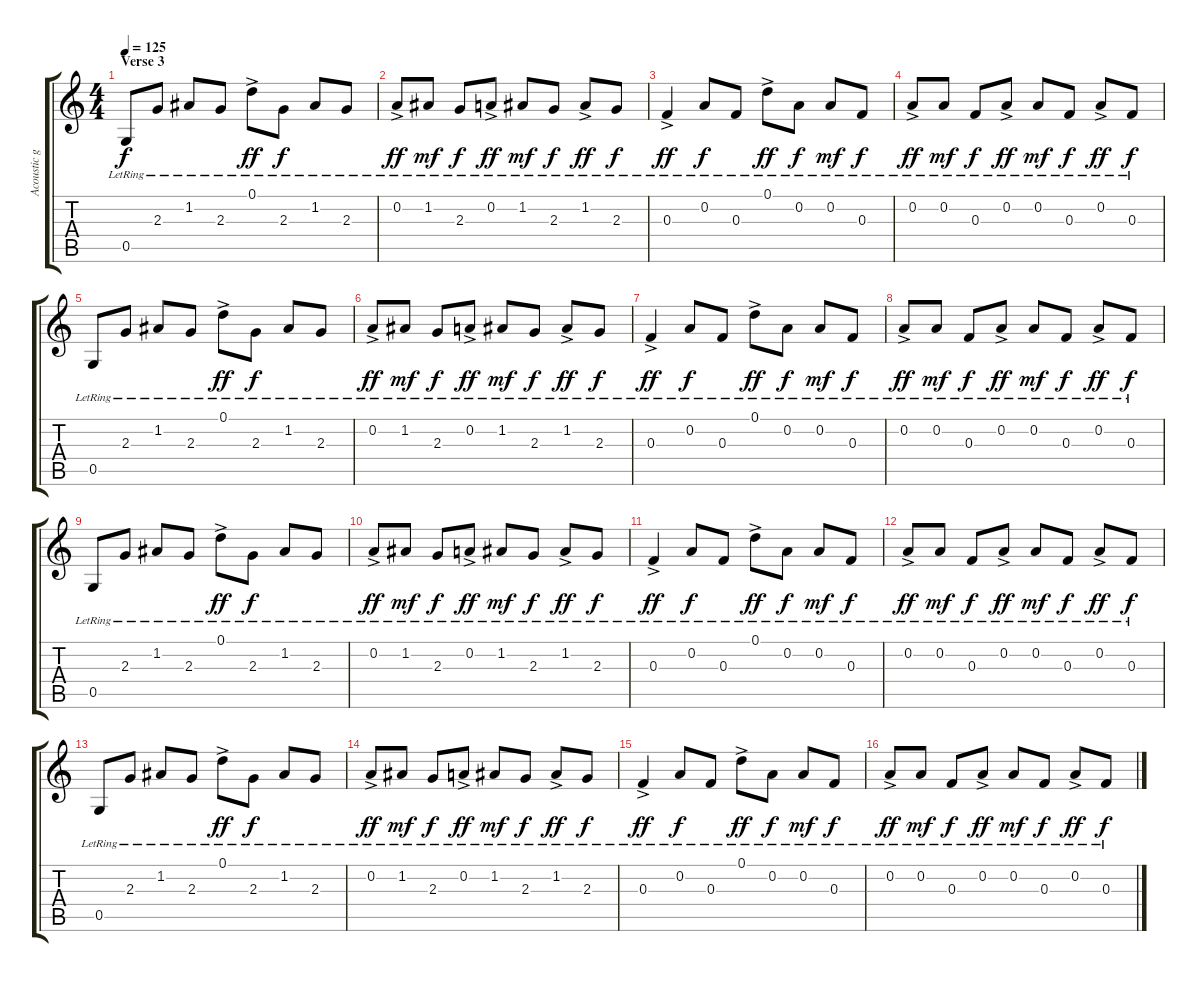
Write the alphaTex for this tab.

\track ("Acoustic guitar" "Acoustic g") {instrument acousticguitarsteel}
\staff {score tabs}
\tuning (D4 A3 F3 C3 G2 D2) {hide}
\ts (4 4)
\section ("" "Verse 3")
\tempo 125
\clef g2
\ks c
0.5{lr}.8{dy f} 2.3{lr}.8 1.2{lr}.8 2.3{lr}.8 0.1{ac lr}.8{dy ff} 2.3{lr}.8{dy f} 1.2{lr}.8 2.3{lr}.8 |
0.2{ac lr}.8{dy ff} 1.2{lr}.8{dy mf} 2.3{lr}.8{dy f} 0.2{ac lr}.8{dy ff} 1.2{lr}.8{dy mf} 2.3{lr}.8{dy f} 1.2{ac lr}.8{dy ff} 2.3{lr}.8{dy f} |
0.3{ac lr}.4{dy ff} 0.2{lr}.8{dy f} 0.3{lr}.8 0.1{ac lr}.8{dy ff} 0.2{lr}.8{dy f} 0.2{lr}.8{dy mf} 0.3{lr}.8{dy f} |
0.2{ac lr}.8{dy ff} 0.2{lr}.8{dy mf} 0.3{lr}.8{dy f} 0.2{ac lr}.8{dy ff} 0.2{lr}.8{dy mf} 0.3{lr}.8{dy f} 0.2{ac lr}.8{dy ff} 0.3{lr}.8{dy f} |
0.5{lr}.8 2.3{lr}.8 1.2{lr}.8 2.3{lr}.8 0.1{ac lr}.8{dy ff} 2.3{lr}.8{dy f} 1.2{lr}.8 2.3{lr}.8 |
0.2{ac lr}.8{dy ff} 1.2{lr}.8{dy mf} 2.3{lr}.8{dy f} 0.2{ac lr}.8{dy ff} 1.2{lr}.8{dy mf} 2.3{lr}.8{dy f} 1.2{ac lr}.8{dy ff} 2.3{lr}.8{dy f} |
0.3{ac lr}.4{dy ff} 0.2{lr}.8{dy f} 0.3{lr}.8 0.1{ac lr}.8{dy ff} 0.2{lr}.8{dy f} 0.2{lr}.8{dy mf} 0.3{lr}.8{dy f} |
0.2{ac lr}.8{dy ff} 0.2{lr}.8{dy mf} 0.3{lr}.8{dy f} 0.2{ac lr}.8{dy ff} 0.2{lr}.8{dy mf} 0.3{lr}.8{dy f} 0.2{ac lr}.8{dy ff} 0.3{lr}.8{dy f} |
0.5{lr}.8 2.3{lr}.8 1.2{lr}.8 2.3{lr}.8 0.1{ac lr}.8{dy ff} 2.3{lr}.8{dy f} 1.2{lr}.8 2.3{lr}.8 |
0.2{ac lr}.8{dy ff} 1.2{lr}.8{dy mf} 2.3{lr}.8{dy f} 0.2{ac lr}.8{dy ff} 1.2{lr}.8{dy mf} 2.3{lr}.8{dy f} 1.2{ac lr}.8{dy ff} 2.3{lr}.8{dy f} |
0.3{ac lr}.4{dy ff} 0.2{lr}.8{dy f} 0.3{lr}.8 0.1{ac lr}.8{dy ff} 0.2{lr}.8{dy f} 0.2{lr}.8{dy mf} 0.3{lr}.8{dy f} |
0.2{ac lr}.8{dy ff} 0.2{lr}.8{dy mf} 0.3{lr}.8{dy f} 0.2{ac lr}.8{dy ff} 0.2{lr}.8{dy mf} 0.3{lr}.8{dy f} 0.2{ac lr}.8{dy ff} 0.3{lr}.8{dy f} |
0.5{lr}.8 2.3{lr}.8 1.2{lr}.8 2.3{lr}.8 0.1{ac lr}.8{dy ff} 2.3{lr}.8{dy f} 1.2{lr}.8 2.3{lr}.8 |
0.2{ac lr}.8{dy ff} 1.2{lr}.8{dy mf} 2.3{lr}.8{dy f} 0.2{ac lr}.8{dy ff} 1.2{lr}.8{dy mf} 2.3{lr}.8{dy f} 1.2{ac lr}.8{dy ff} 2.3{lr}.8{dy f} |
0.3{ac lr}.4{dy ff} 0.2{lr}.8{dy f} 0.3{lr}.8 0.1{ac lr}.8{dy ff} 0.2{lr}.8{dy f} 0.2{lr}.8{dy mf} 0.3{lr}.8{dy f} |
0.2{ac lr}.8{dy ff} 0.2{lr}.8{dy mf} 0.3{lr}.8{dy f} 0.2{ac lr}.8{dy ff} 0.2{lr}.8{dy mf} 0.3{lr}.8{dy f} 0.2{ac lr}.8{dy ff} 0.3{lr}.8{dy f}
